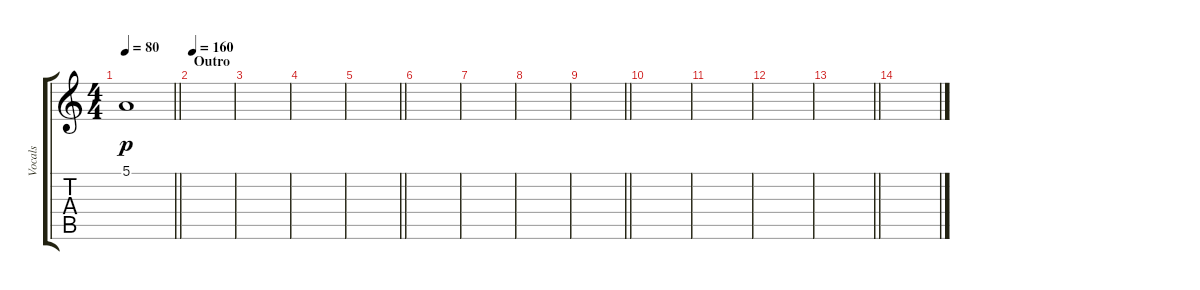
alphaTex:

\track ("Vocals" "Vocals") {instrument flute}
\staff {score tabs}
\tuning (E4 B3 G3 D3 A2 E2) {hide}
\ts (4 4)
\tempo 80
\clef g2
\barLineRight lightlight
\ks c
5.1{t}.1{dy p} |
\section ("" "Outro")
\tempo 160
|
|
|
\barLineRight lightlight
|
\section ("" "")
|
|
|
\barLineRight lightlight
|
\section ("" "")
|
|
|
\barLineRight lightlight
|
\section ("" "")
